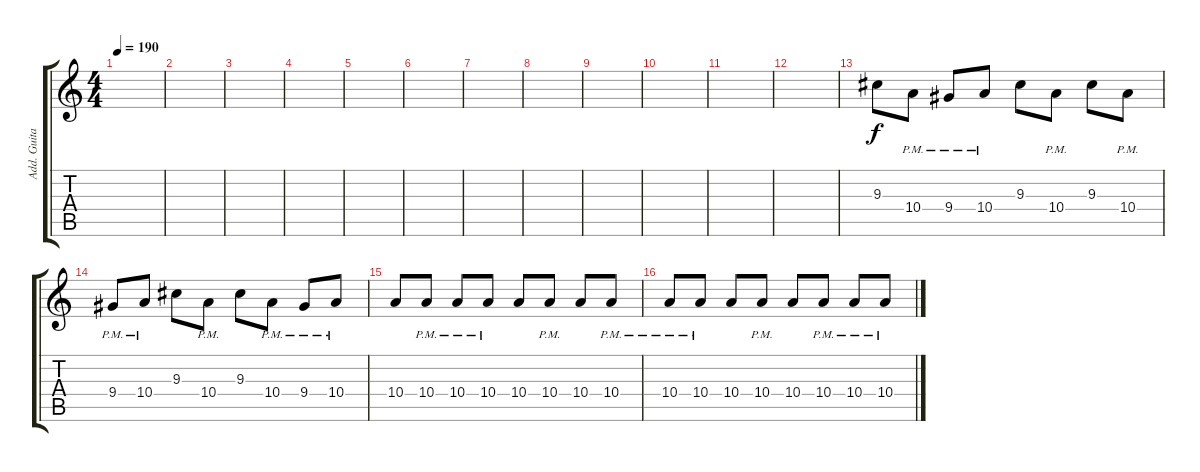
\track ("Add. Guitar 2" "Add. Guita") {instrument distortionguitar}
\staff {score tabs}
\tuning (Db4 Ab3 E3 B2 Gb2 B1) {hide}
\ts (4 4)
\tempo 190
\clef g2
\ks c
|
|
|
|
|
|
|
|
|
|
|
|
9.3.8 10.4{pm}.8 9.4{pm}.8 10.4{pm}.8 9.3.8 10.4{pm}.8 9.3.8 10.4{pm}.8 |
9.4{pm}.8 10.4{pm}.8 9.3.8 10.4{pm}.8 9.3.8 10.4{pm}.8 9.4{pm}.8 10.4{pm}.8 |
10.4.8 10.4{pm}.8 10.4{pm}.8 10.4{pm}.8 10.4.8 10.4{pm}.8 10.4.8 10.4{pm}.8 |
10.4{pm}.8 10.4{pm}.8 10.4.8 10.4{pm}.8 10.4.8 10.4{pm}.8 10.4{pm}.8 10.4{pm}.8
